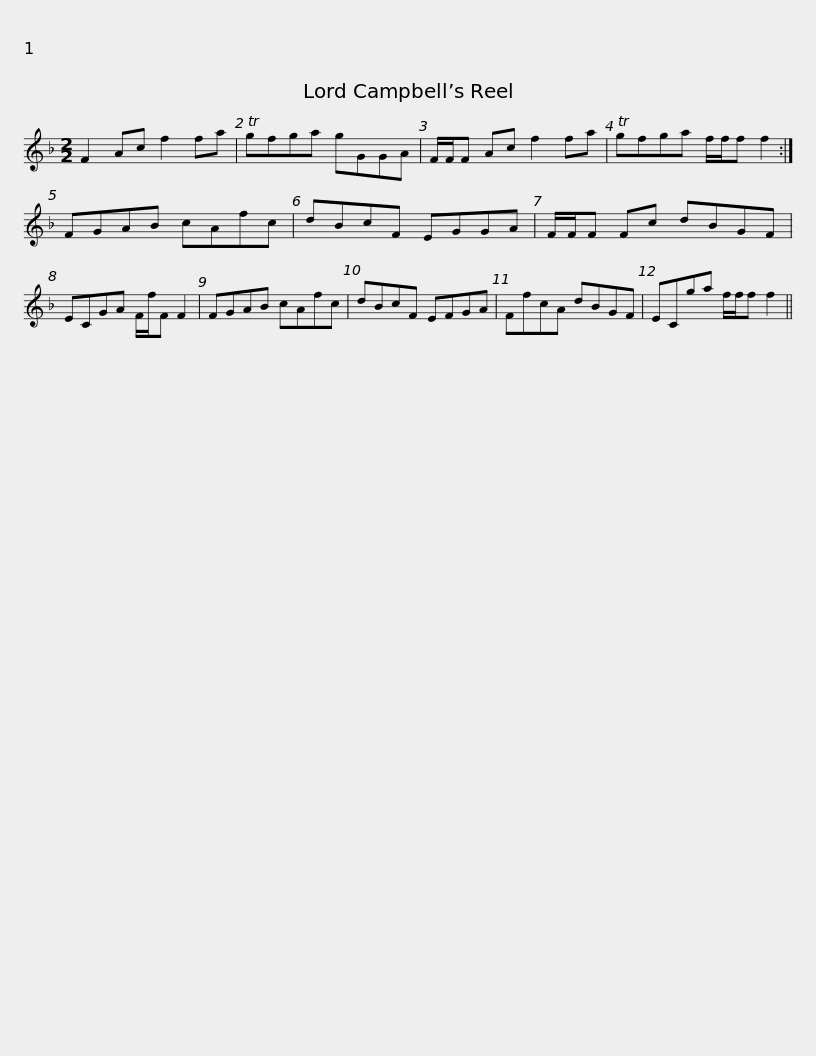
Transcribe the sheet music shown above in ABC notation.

X:1
L:1/8
M:2/2
I:linebreak $
K:F
V:1 treble
V:1
 F2 Ac f2 fa | Tgfga gGGA | F/F/F Ac f2 fa | Tgfga f/f/f f2 :| FGAB cAfc |$ %5
 dBcF EGGA | F/F/F Fc dBGF | ECGA F/f/F F2 | FGAB cAfc | dBcF EFGA |$ %10
 FfcA dBGF | ECga f/f/f f2 || %12
